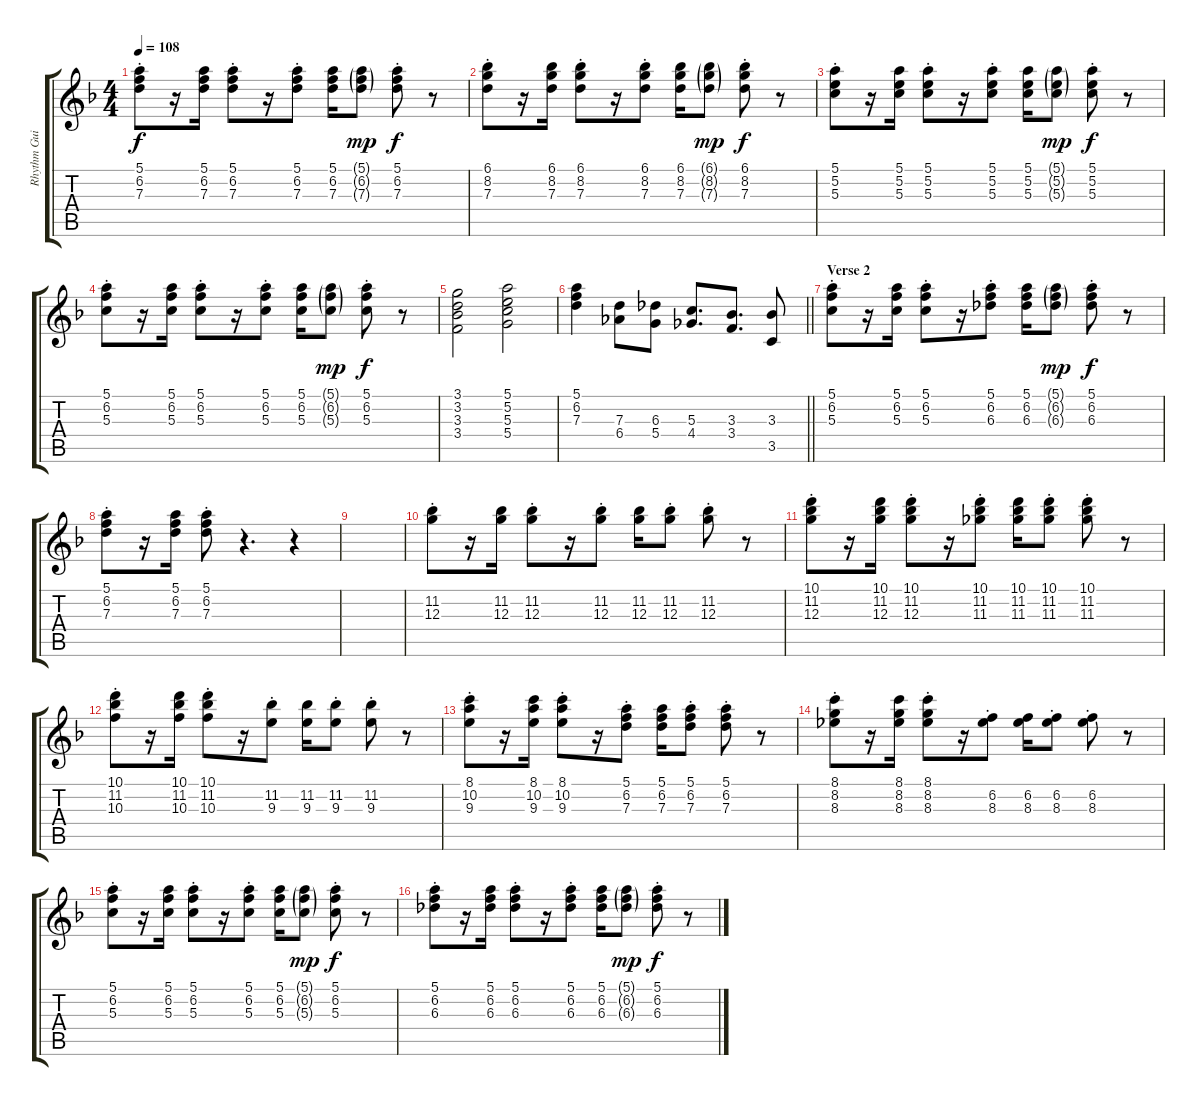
\track ("Rhythm Guitar 2" "Rhythm Gui") {instrument electricguitarclean}
\staff {score tabs}
\tuning (E4 B3 G3 D3 A2 E2) {hide}
\ts (4 4)
\tempo 108
\clef g2
\ks f
(5.1{st} 6.2{st} 7.3{st}).8{dy f} r.16 (5.1 6.2 7.3).16 (5.1{st} 6.2{st} 7.3{st}).8 r.16 (5.1{st} 6.2{st} 7.3{st}).8 (5.1 6.2 7.3).16 (5.1{g} 6.2{g} 7.3{g}).8{dy mp} (5.1{st} 6.2{st} 7.3{st}).8{dy f} r.8 |
(6.1{st} 8.2{st} 7.3{st}).8 r.16 (6.1 8.2 7.3).16 (6.1{st} 8.2{st} 7.3{st}).8 r.16 (6.1{st} 8.2{st} 7.3{st}).8 (6.1 8.2 7.3).16 (6.1{g} 8.2{g} 7.3{g}).8{dy mp} (6.1{st} 8.2{st} 7.3{st}).8{dy f} r.8 |
(5.1{st} 5.2{st} 5.3{st}).8 r.16 (5.1 5.2 5.3).16 (5.1{st} 5.2{st} 5.3{st}).8 r.16 (5.1{st} 5.2{st} 5.3{st}).8 (5.1 5.2 5.3).16 (5.1{g} 5.2{g} 5.3{g}).8{dy mp} (5.1{st} 5.2{st} 5.3{st}).8{dy f} r.8 |
(5.1{st} 6.2{st} 5.3{st}).8 r.16 (5.1 6.2 5.3).16 (5.1{st} 6.2{st} 5.3{st}).8 r.16 (5.1{st} 6.2{st} 5.3{st}).8 (5.1 6.2 5.3).16 (5.1{g} 6.2{g} 5.3{g}).8{dy mp} (5.1{st} 6.2{st} 5.3{st}).8{dy f} r.8 |
(3.1 3.2 3.3 3.4).2 (5.1 5.2 5.3 5.4).2 |
\barLineRight lightlight
(5.1 6.2 7.3).4 (7.3 6.4).8 (6.3 5.4).8 (5.3 4.4).8{d} (3.3 3.4).8{d} (3.3 3.5).8 |
\section ("" "Verse 2")
(5.1{st} 6.2{st} 5.3{st}).8 r.16 (5.1 6.2 5.3).16 (5.1{st} 6.2{st} 5.3{st}).8 r.16 (5.1{st} 6.2{st} 6.3{st}).8 (5.1 6.2 6.3).16 (5.1{g} 6.2{g} 6.3{g}).8{dy mp} (5.1{st} 6.2{st} 6.3{st}).8{dy f} r.8 |
(5.1{st} 6.2{st} 7.3{st}).8 r.16 (5.1 6.2 7.3).16 (5.1{st} 6.2{st} 7.3{st}).8 r.4{d} r.4 |
|
(11.2{st} 12.3{st}).8 r.16 (11.2 12.3).16 (11.2{st} 12.3{st}).8 r.16 (11.2{st} 12.3{st}).8 (11.2 12.3).16 (11.2{st} 12.3{st}).8 (11.2{st} 12.3{st}).8 r.8 |
(10.1{st} 11.2{st} 12.3{st}).8 r.16 (10.1 11.2 12.3).16 (10.1{st} 11.2{st} 12.3{st}).8 r.16 (10.1{st} 11.2{st} 11.3{st}).8 (10.1 11.2 11.3).16 (10.1{st} 11.2{st} 11.3{st}).8 (10.1{st} 11.2{st} 11.3{st}).8 r.8 |
(10.1{st} 11.2{st} 10.3{st}).8 r.16 (10.1 11.2 10.3).16 (10.1{st} 11.2{st} 10.3{st}).8 r.16 (11.2{st} 9.3{st}).8 (11.2 9.3).16 (11.2{st} 9.3{st}).8 (11.2{st} 9.3{st}).8 r.8 |
(8.1{st} 10.2{st} 9.3{st}).8 r.16 (8.1 10.2 9.3).16 (8.1{st} 10.2{st} 9.3{st}).8 r.16 (5.1{st} 6.2{st} 7.3{st}).8 (5.1 6.2 7.3).16 (5.1{st} 6.2{st} 7.3{st}).8 (5.1{st} 6.2{st} 7.3{st}).8 r.8 |
(8.1{st} 8.2{st} 8.3{st}).8 r.16 (8.1 8.2 8.3).16 (8.1{st} 8.2{st} 8.3{st}).8 r.16 (6.2{st} 8.3{st}).8 (6.2 8.3).16 (6.2{st} 8.3{st}).8 (6.2{st} 8.3{st}).8 r.8 |
(5.1{st} 6.2{st} 5.3{st}).8 r.16 (5.1 6.2 5.3).16 (5.1{st} 6.2{st} 5.3{st}).8 r.16 (5.1{st} 6.2{st} 5.3{st}).8 (5.1 6.2 5.3).16 (5.1{g} 6.2{g} 5.3{g}).8{dy mp} (5.1{st} 6.2{st} 5.3{st}).8{dy f} r.8 |
(5.1{st} 6.2{st} 6.3{st}).8 r.16 (5.1 6.2 6.3).16 (5.1{st} 6.2{st} 6.3{st}).8 r.16 (5.1{st} 6.2{st} 6.3{st}).8 (5.1 6.2 6.3).16 (5.1{g} 6.2{g} 6.3{g}).8{dy mp} (5.1{st} 6.2{st} 6.3{st}).8{dy f} r.8
